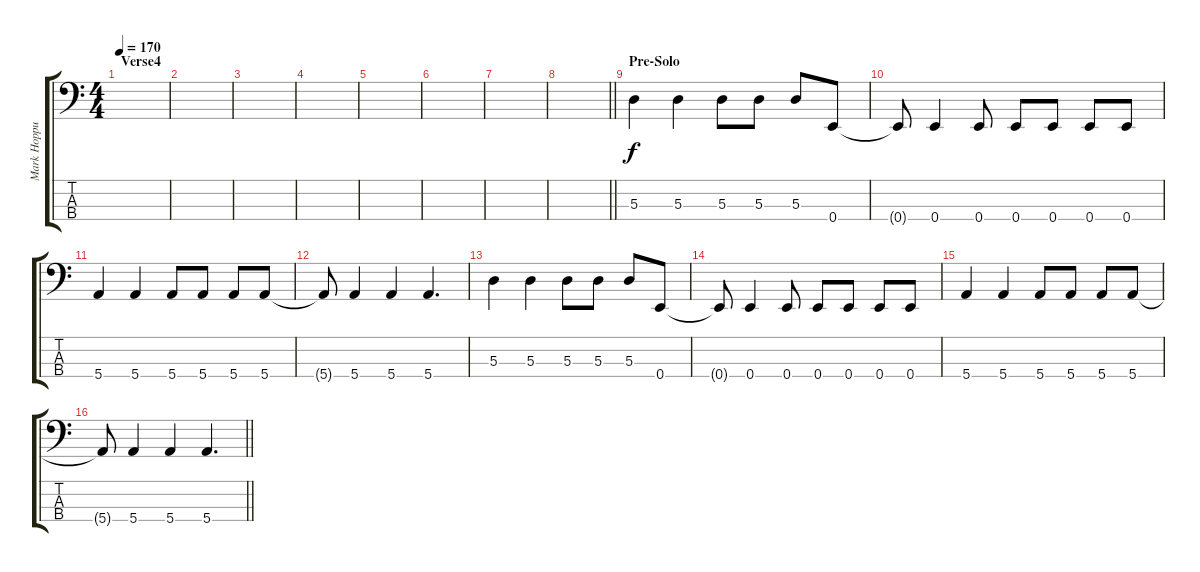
\track ("Mark Hoppus" "Mark Hoppu") {instrument electricbassfinger}
\staff {score tabs}
\tuning (G2 D2 A1 E1) {hide}
\ts (4 4)
\section ("" "Verse4")
\tempo 170
\clef f4
\ks c
|
|
|
|
|
|
|
\barLineRight lightlight
|
\section ("" "Pre-Solo")
5.3.4 5.3.4 5.3.8 5.3.8 5.3.8 0.4.8 |
0.4{t}.8 0.4.4 0.4.8 0.4.8 0.4.8 0.4.8 0.4.8 |
5.4.4 5.4.4 5.4.8 5.4.8 5.4.8 5.4.8 |
5.4{t}.8 5.4.4 5.4.4 5.4.4{d} |
5.3.4 5.3.4 5.3.8 5.3.8 5.3.8 0.4.8 |
0.4{t}.8 0.4.4 0.4.8 0.4.8 0.4.8 0.4.8 0.4.8 |
5.4.4 5.4.4 5.4.8 5.4.8 5.4.8 5.4.8 |
\barLineRight lightlight
5.4{t}.8 5.4.4 5.4.4 5.4.4{d}
